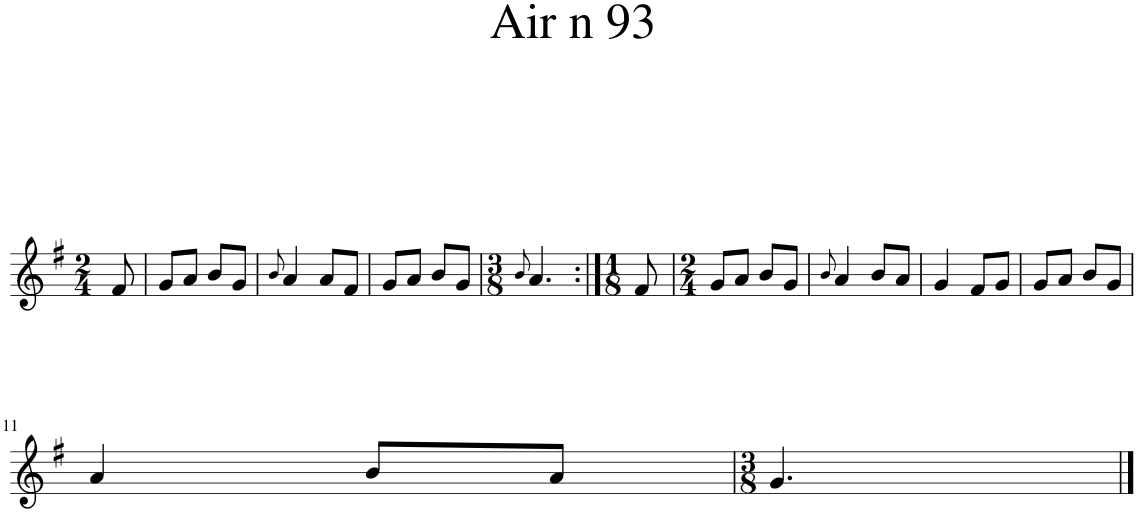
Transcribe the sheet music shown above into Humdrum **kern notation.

**kern
*part1
*staff1
*I"Piano
*I'Pno.
*clefG2
*k[f#]
*M2/4
=1
8f#/
=2
8g/L
8a/J
8b/L
8g/J
=3
8qb/
4a/
8a/L
8f#/J
=4
8g/L
8a/J
8b/L
8g/J
=5
*M3/8
8qb/
4.a/
=6:|!
*M1/8
8f#/
=7
*M2/4
8g/L
8a/J
8b/L
8g/J
=8
8qb/
4a/
8b/L
8a/J
=9
4g/
8f#/L
8g/J
=10
8g/L
8a/J
8b/L
8g/J
!!LO:LB:g=z
=11
4a/
8b/L
8a/J
=12
*M3/8
4.g/
==
*-
